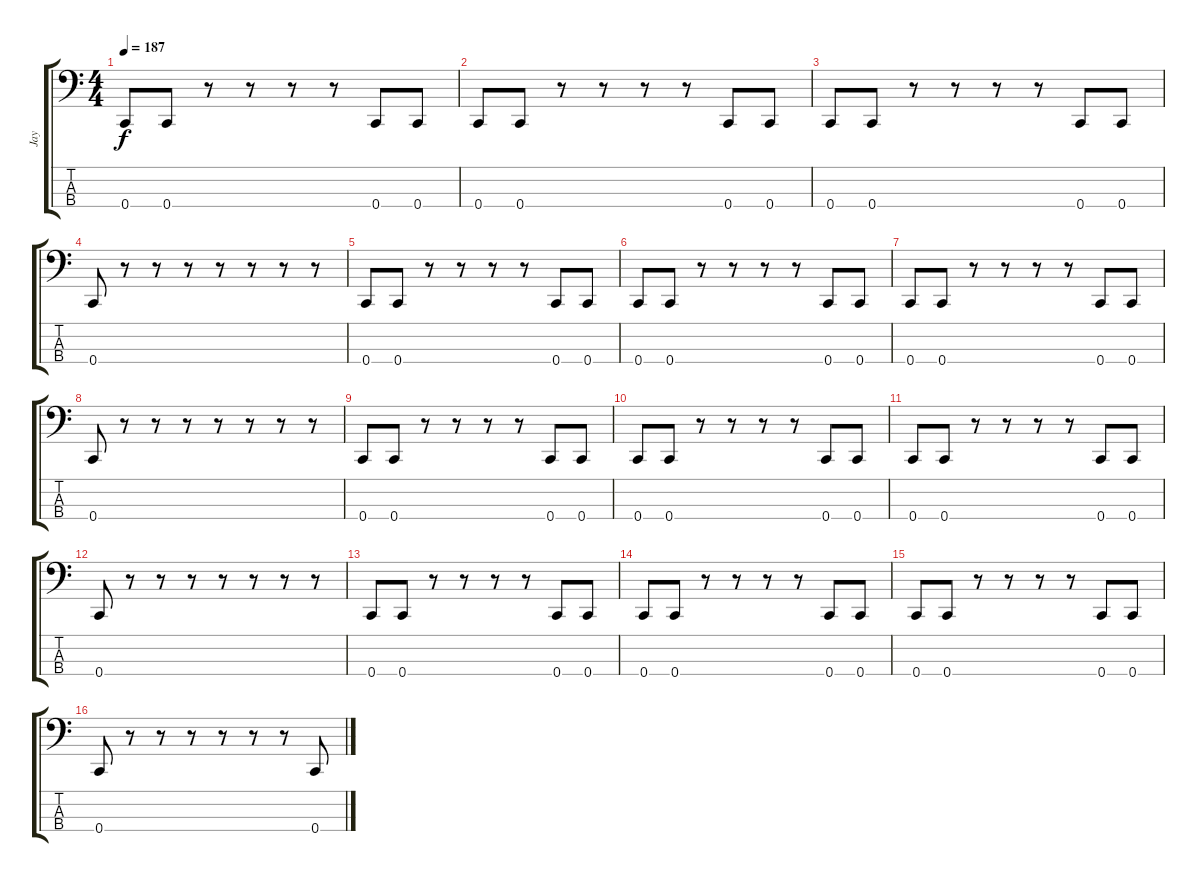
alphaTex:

\track ("Jay" "Jay") {instrument electricbasspick}
\staff {score tabs}
\tuning (F2 C2 G1 C1) {hide}
\ts (4 4)
\tempo 187
\clef f4
\ks c
0.4.8{dy f} 0.4.8 r.8 r.8 r.8 r.8 0.4.8 0.4.8 |
0.4.8 0.4.8 r.8 r.8 r.8 r.8 0.4.8 0.4.8 |
0.4.8 0.4.8 r.8 r.8 r.8 r.8 0.4.8 0.4.8 |
0.4.8 r.8 r.8 r.8 r.8 r.8 r.8 r.8 |
0.4.8 0.4.8 r.8 r.8 r.8 r.8 0.4.8 0.4.8 |
0.4.8 0.4.8 r.8 r.8 r.8 r.8 0.4.8 0.4.8 |
0.4.8 0.4.8 r.8 r.8 r.8 r.8 0.4.8 0.4.8 |
0.4.8 r.8 r.8 r.8 r.8 r.8 r.8 r.8 |
0.4.8 0.4.8 r.8 r.8 r.8 r.8 0.4.8 0.4.8 |
0.4.8 0.4.8 r.8 r.8 r.8 r.8 0.4.8 0.4.8 |
0.4.8 0.4.8 r.8 r.8 r.8 r.8 0.4.8 0.4.8 |
0.4.8 r.8 r.8 r.8 r.8 r.8 r.8 r.8 |
0.4.8 0.4.8 r.8 r.8 r.8 r.8 0.4.8 0.4.8 |
0.4.8 0.4.8 r.8 r.8 r.8 r.8 0.4.8 0.4.8 |
0.4.8 0.4.8 r.8 r.8 r.8 r.8 0.4.8 0.4.8 |
0.4.8 r.8 r.8 r.8 r.8 r.8 r.8 0.4.8
